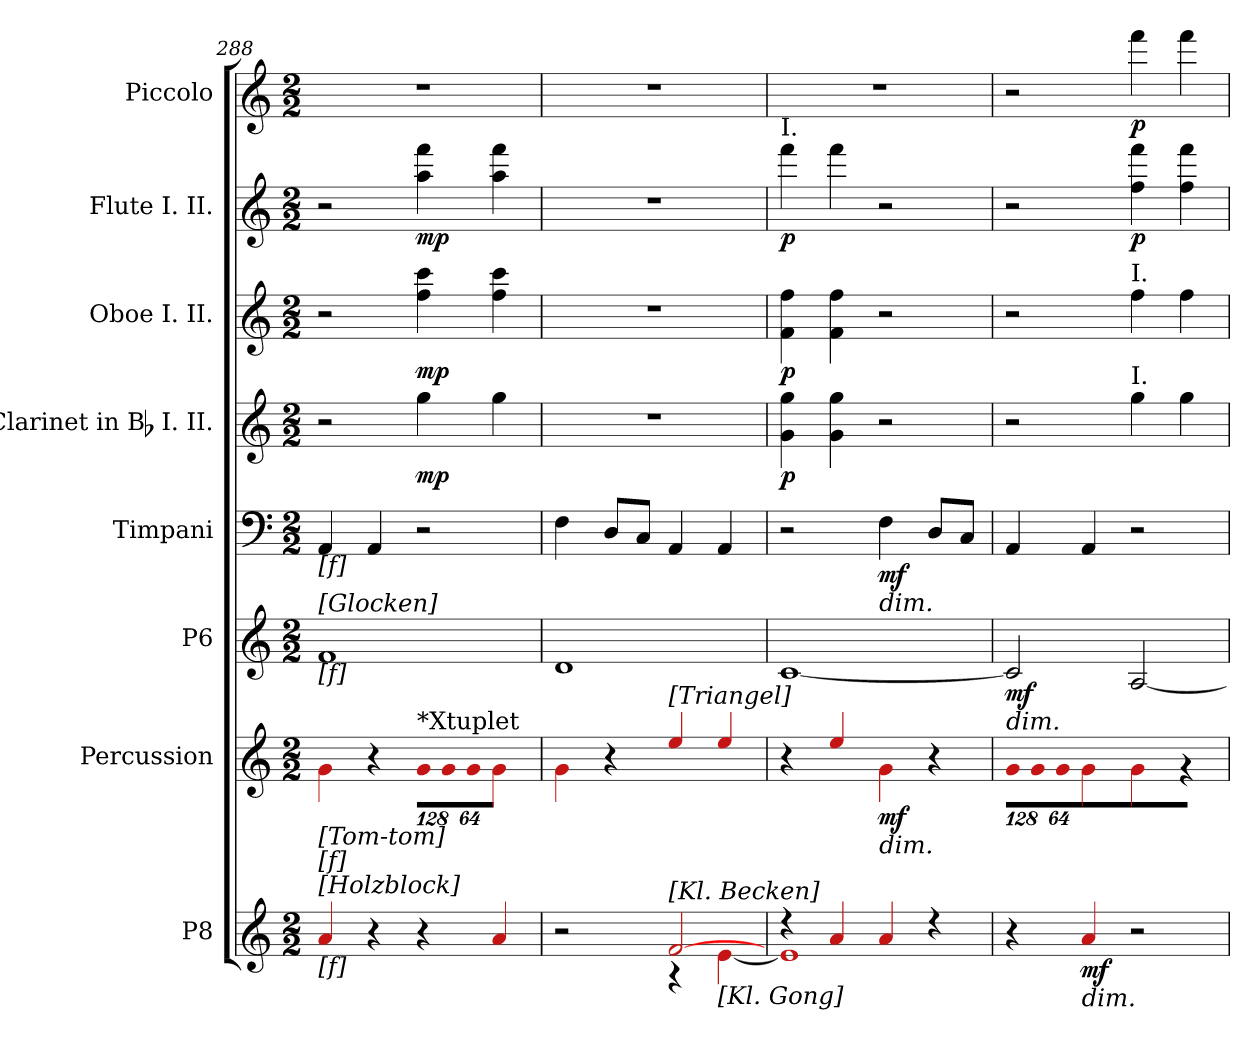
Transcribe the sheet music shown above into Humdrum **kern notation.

**kern	**dynam	**kern	**dynam	**kern	**dynam	**kern	**dynam	**kern	**dynam	**kern	**dynam	**kern	**dynam	**kern	**dynam
*part8	*part8	*part7	*part7	*part6	*part6	*part5	*part5	*part4	*part4	*part3	*part3	*part2	*part2	*part1	*part1
*staff8	*staff8	*staff7	*staff7	*staff6	*staff6	*staff5	*staff5	*staff4	*staff4	*staff3	*staff3	*staff2	*staff2	*staff1	*staff1
*I"P8	*	*I"Percussion	*	*I"P6	*	*I"Timpani	*	*I"Clarinet in Bb I. II.	*	*I"Oboe I. II.	*	*I"Flute I. II.	*	*I"Piccolo	*
*	*	*I'Perc.	*	*	*	*I'Timp.	*	*I'Cl.	*	*I'Ob.	*	*I'Fl.	*	*I'Picc.	*
!!LO:PB:g=z
*clefG2	*	*clefG2	*	*clefG2	*	*clefF4	*	*clefG2	*	*clefG2	*	*clefG2	*	*clefG2	*
*	*	*	*	*	*	*	*	*ITrd1c2	*	*	*	*	*	*ITrd-7c-12	*
*k[]	*	*k[]	*	*k[]	*	*k[]	*	*k[b-e-]	*	*k[]	*	*k[]	*	*k[]	*
*M2/2	*	*M2/2	*	*M2/2	*	*M2/2	*	*M2/2	*	*M2/2	*	*M2/2	*	*M2/2	*
*MM132	*	*MM132	*	*MM132	*	*MM132	*	*MM132	*	*MM132	*	*MM132	*	*MM132	*
=288	=288	=288	=288	=288	=288	=288	=288	=288	=288	=288	=288	=288	=288	=288	=288
!	!	!	!	!	!	!LO:TX:b:t=[f]	!	!	!	!	!	!	!	!	!
!	!	!	!	!LO:TX:b:t=[f]	!	!	!	!	!	!	!	!	!	!	!
!	!	!	!	!LO:TX:a:t=[Glocken]	!	!	!	!	!	!	!	!	!	!	!
!	!	!LO:TX:b:t=[Tom-tom]	!	!	!	!	!	!	!	!	!	!	!	!	!
!	!	!LO:TX:b:t=[f]	!	!	!	!	!	!	!	!	!	!	!	!	!
!LO:TX:b:t=[f]	!	!	!	!	!	!	!	!	!	!	!	!	!	!	!
!LO:TX:a:t=[Holzblock]	!	!	!	!	!	!	!	!	!	!	!	!	!	!	!
4Rai/	.	4Rgi\	.	1fi	.	4AAi/	.	2r	.	2r	.	2r	.	1r	.
4r	.	4r	.	.	.	4AAi/	.	.	.	.	.	.	.	.	.
*	*	*Xbrackettup	*	*	*	*	*	*	*	*	*	*	*	*	*
!	!	!LO:TX:a:t=*Xtuplet	!	!	!	!	!	!	!	!	!	!	!	!	!
!	!	!LO:N:vis=8	!	!	!	!	!	!	!	!	!	!	!	!	!
4r	.	1024%85Rgi\L	.	.	.	2r	.	4ffi\	mp	4ffi\ 4ccci	mp	4aai\ 4fffi	mp	.	.
!	!	!LO:N:vis=8	!	!	!	!	!	!	!	!	!	!	!	!	!
.	.	1024%85Rgi\	.	.	.	.	.	.	.	.	.	.	.	.	.
!	!	!LO:N:vis=8	!	!	!	!	!	!	!	!	!	!	!	!	!
.	.	512%43Rgi\J	.	.	.	.	.	.	.	.	.	.	.	.	.
4Rai/	.	4Rgi\	.	.	.	.	.	4ffi\	.	4ffi\ 4ccci	.	4aai\ 4fffi	.	.	.
=289	=289	=289	=289	=289	=289	=289	=289	=289	=289	=289	=289	=289	=289	=289	=289
*^	*	*	*	*	*	*	*	*	*	*	*	*	*	*	*
2r	2ryy	.	4Rgi\	.	1di	.	4Fi\	.	1r	.	1r	.	1r	.	1r	.
.	.	.	4r	.	.	.	8Di/L	.	.	.	.	.	.	.	.	.
.	.	.	.	.	.	.	8Ci/J	.	.	.	.	.	.	.	.	.
!	!	!	!LO:TX:a:t=[Triangel]	!	!	!	!	!	!	!	!	!	!	!	!	!
!LO:TX:a:t=[Kl. Becken]	!	!	!	!	!	!	!	!	!	!	!	!	!	!	!	!
[>2Rfi/	4r	.	4Reei/	.	.	.	4AAi/	.	.	.	.	.	.	.	.	.
!	!LO:TX:b:t=[Kl. Gong]	!	!	!	!	!	!	!	!	!	!	!	!	!	!	!
.	[<4Rei\	.	4Reei/	.	.	.	4AAi/	.	.	.	.	.	.	.	.	.
=290	=290	=290	=290	=290	=290	=290	=290	=290	=290	=290	=290	=290	=290	=290	=290	=290
!	!	!	!	!	!	!	!	!	!	!	!	!	!LO:TX:a:t=I.	!	!	!
4r	1Rei]	.	4r	.	[<1ci	.	2r	.	4fi\ 4ffi	p	4fi\ 4ffi	p	4fffi\	p	1r	.
4Rai/	.	.	4Reei/	.	.	.	.	.	4fi\ 4ffi	.	4fi\ 4ffi	.	4fffi\	.	.	.
!	!	!	!	!	!	!	!LO:TX:b:i:t=dim.	!	!	!	!	!	!	!	!	!
!	!	!	!LO:TX:b:i:t=dim.	!	!	!	!	!	!	!	!	!	!	!	!	!
4Rai/	.	.	4Rgi\	mf	.	.	4Fi\	mf	2r	.	2r	.	2r	.	.	.
4r	.	.	4r	.	.	.	8Di/L	.	.	.	.	.	.	.	.	.
.	.	.	.	.	.	.	8Ci/J	.	.	.	.	.	.	.	.	.
*v	*v	*	*	*	*	*	*	*	*	*	*	*	*	*	*	*
=291	=291	=291	=291	=291	=291	=291	=291	=291	=291	=291	=291	=291	=291	=291	=291
!	!	!	!	!LO:TX:b:i:t=dim.	!	!	!	!	!	!	!	!	!	!	!
!	!	!LO:N:vis=8	!	!	!	!	!	!	!	!	!	!	!	!	!
4r	.	1024%85Rgi\L	.	2ci/]	mf	4AAi/	.	2r	.	2r	.	2r	.	2r	.
!	!	!LO:N:vis=8	!	!	!	!	!	!	!	!	!	!	!	!	!
.	.	1024%85Rgi\	.	.	.	.	.	.	.	.	.	.	.	.	.
!	!	!LO:N:vis=8	!	!	!	!	!	!	!	!	!	!	!	!	!
.	.	512%43Rgi\J	.	.	.	.	.	.	.	.	.	.	.	.	.
!LO:TX:b:i:t=dim.	!	!	!	!	!	!	!	!	!	!	!	!	!	!	!
4Rai/	mf	4Rgi\	.	.	.	4AAi/	.	.	.	.	.	.	.	.	.
!	!	!	!	!	!	!	!	!	!	!LO:TX:a:t=I.	!	!	!	!	!
!	!	!	!	!	!	!	!	!LO:TX:a:t=I.	!	!	!	!	!	!	!
2r	.	4Rgi\	.	[<2Ai/	.	2r	.	4ffi\	.	4ffi\	.	4ffi\ 4fffi	p	4ffffi\	p
.	.	4r	.	.	.	.	.	4ffi\	.	4ffi\	.	4ffi\ 4fffi	.	4ffffi\	.
=	=	=	=	=	=	=	=	=	=	=	=	=	=	=	=
*-	*-	*-	*-	*-	*-	*-	*-	*-	*-	*-	*-	*-	*-	*-	*-
